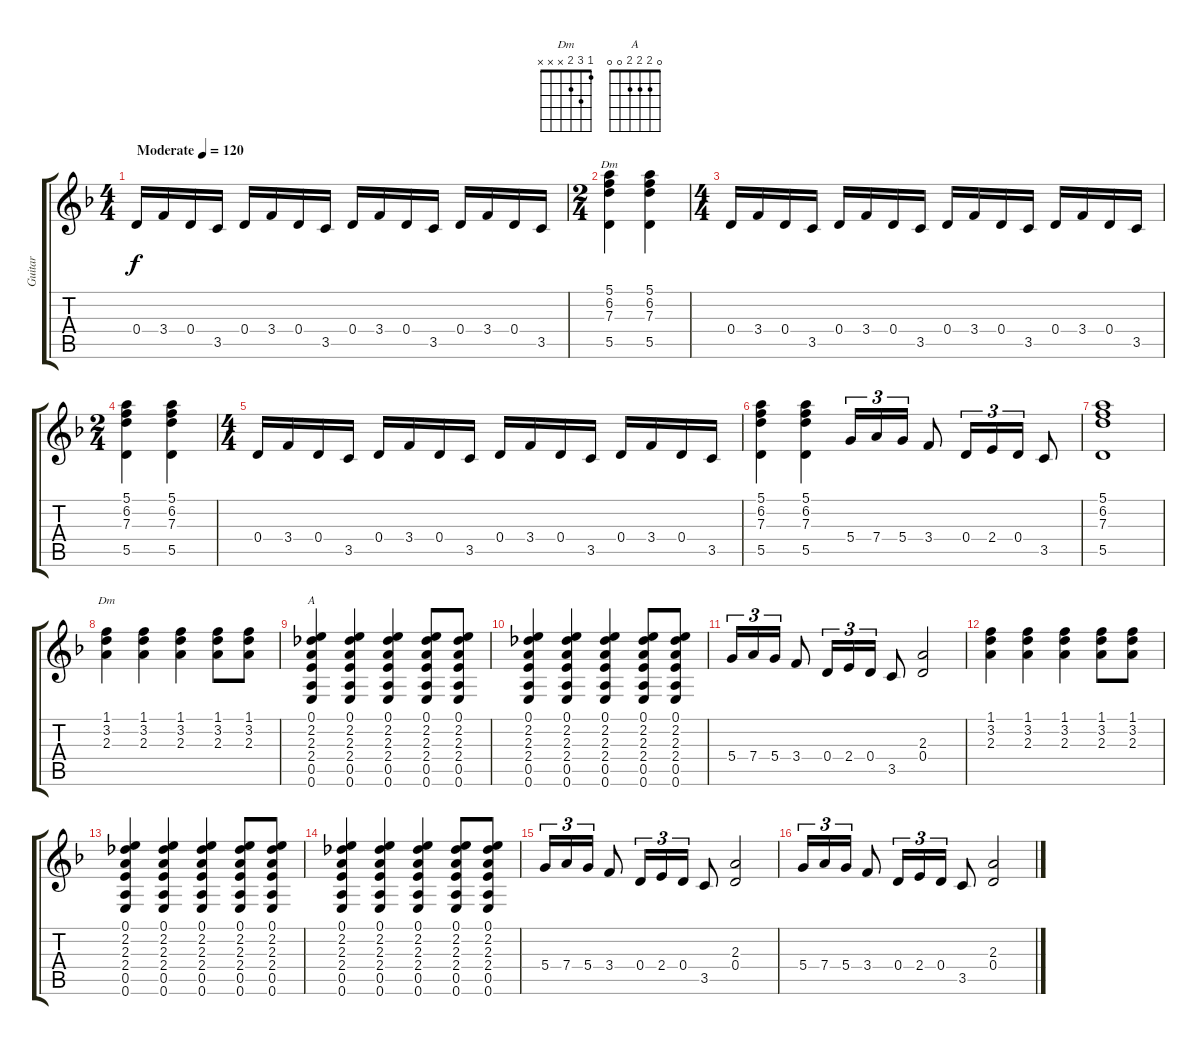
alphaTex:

\track ("Guitar" "Guitar") {instrument overdrivenguitar}
\staff {score tabs}
\tuning (E4 B3 G3 D3 A2 E2) {hide}
\chord ("Dm" 5 6 7 x 5 x) {firstfret 5 barre 5}
\chord ("Dm" 1 3 2 x x x)
\chord ("A" 0 2 2 2 0 0)
\ts (4 4)
\tempo (120 "Moderate")
\clef g2
\ks f
0.4.16{dy f instrument overdrivenguitar} 3.4.16 0.4.16 3.5.16 0.4.16 3.4.16 0.4.16 3.5.16 0.4.16 3.4.16 0.4.16 3.5.16 0.4.16 3.4.16 0.4.16 3.5.16 |
\ts (2 4)
(5.1 6.2 7.3 5.5).4{ch "Dm"} (5.1 6.2 7.3 5.5).4 |
\ts (4 4)
0.4.16{instrument overdrivenguitar} 3.4.16 0.4.16 3.5.16 0.4.16 3.4.16 0.4.16 3.5.16 0.4.16 3.4.16 0.4.16 3.5.16 0.4.16 3.4.16 0.4.16 3.5.16 |
\ts (2 4)
(5.1 6.2 7.3 5.5).4 (5.1 6.2 7.3 5.5).4 |
\ts (4 4)
0.4.16 3.4.16 0.4.16 3.5.16 0.4.16 3.4.16 0.4.16 3.5.16 0.4.16 3.4.16 0.4.16 3.5.16 0.4.16 3.4.16 0.4.16 3.5.16 |
(5.1 6.2 7.3 5.5).4 (5.1 6.2 7.3 5.5).4 5.4.16{tu (3 2)} 7.4.16{tu (3 2)} 5.4.16{tu (3 2)} 3.4.8 0.4.16{tu (3 2)} 2.4.16{tu (3 2)} 0.4.16{tu (3 2)} 3.5.8 |
(5.1 6.2 7.3 5.5).1 |
(1.1 3.2 2.3).4{ch "Dm"} (1.1 3.2 2.3).4 (1.1 3.2 2.3).4 (1.1 3.2 2.3).8 (1.1 3.2 2.3).8 |
(0.1 2.2 2.3 2.4 0.5 0.6).4{ch "A"} (0.1 2.2 2.3 2.4 0.5 0.6).4 (0.1 2.2 2.3 2.4 0.5 0.6).4 (0.1 2.2 2.3 2.4 0.5 0.6).8 (0.1 2.2 2.3 2.4 0.5 0.6).8 |
(0.1 2.2 2.3 2.4 0.5 0.6).4 (0.1 2.2 2.3 2.4 0.5 0.6).4 (0.1 2.2 2.3 2.4 0.5 0.6).4 (0.1 2.2 2.3 2.4 0.5 0.6).8 (0.1 2.2 2.3 2.4 0.5 0.6).8 |
5.4.16{tu (3 2)} 7.4.16{tu (3 2)} 5.4.16{tu (3 2)} 3.4.8 0.4.16{tu (3 2)} 2.4.16{tu (3 2)} 0.4.16{tu (3 2)} 3.5.8 (2.3 0.4).2 |
(1.1 3.2 2.3).4 (1.1 3.2 2.3).4 (1.1 3.2 2.3).4 (1.1 3.2 2.3).8 (1.1 3.2 2.3).8 |
(0.1 2.2 2.3 2.4 0.5 0.6).4 (0.1 2.2 2.3 2.4 0.5 0.6).4 (0.1 2.2 2.3 2.4 0.5 0.6).4 (0.1 2.2 2.3 2.4 0.5 0.6).8 (0.1 2.2 2.3 2.4 0.5 0.6).8 |
(0.1 2.2 2.3 2.4 0.5 0.6).4 (0.1 2.2 2.3 2.4 0.5 0.6).4 (0.1 2.2 2.3 2.4 0.5 0.6).4 (0.1 2.2 2.3 2.4 0.5 0.6).8 (0.1 2.2 2.3 2.4 0.5 0.6).8 |
5.4.16{tu (3 2)} 7.4.16{tu (3 2)} 5.4.16{tu (3 2)} 3.4.8 0.4.16{tu (3 2)} 2.4.16{tu (3 2)} 0.4.16{tu (3 2)} 3.5.8 (2.3 0.4).2 |
5.4.16{tu (3 2)} 7.4.16{tu (3 2)} 5.4.16{tu (3 2)} 3.4.8 0.4.16{tu (3 2)} 2.4.16{tu (3 2)} 0.4.16{tu (3 2)} 3.5.8 (2.3 0.4).2
